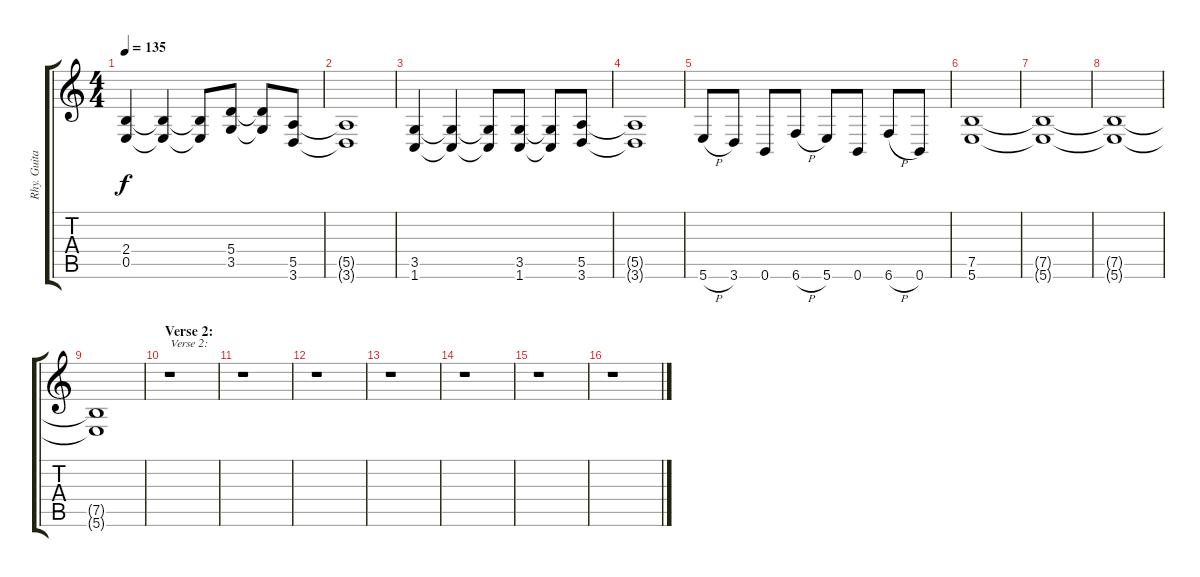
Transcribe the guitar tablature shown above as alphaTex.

\track ("Rhy. Guitar 2" "Rhy. Guita") {instrument overdrivenguitar}
\staff {score tabs}
\tuning (B3 Gb3 D3 A2 E2 B1) {hide}
\ts (4 4)
\tempo 135
\clef g2
\ks c
(2.4 0.5).4{dy f} (2.4{t} 0.5{t}).4 (2.4{t} 0.5{t}).8 (5.4 3.5).8 (5.4{t} 3.5{t}).8 (5.5 3.6).8 |
(5.5{t} 3.6{t}).1 |
(3.5 1.6).4 (3.5{t} 1.6{t}).4 (3.5{t} 1.6{t}).8 (3.5 1.6).8 (3.5{t} 1.6{t}).8 (5.5 3.6).8 |
(5.5{t} 3.6{t}).1 |
5.6{h}.8 3.6.8 0.6.8 6.6{h}.8 5.6.8 0.6.8 6.6{h}.8 0.6.8 |
(7.5 5.6).1 |
(7.5{t} 5.6{t}).1 |
(7.5{t} 5.6{t}).1 |
(7.5{t} 5.6{t}).1 |
\section ("" "Verse 2:")
r.1{txt "Verse 2:"} |
r.1 |
r.1 |
r.1 |
r.1 |
r.1 |
r.1
